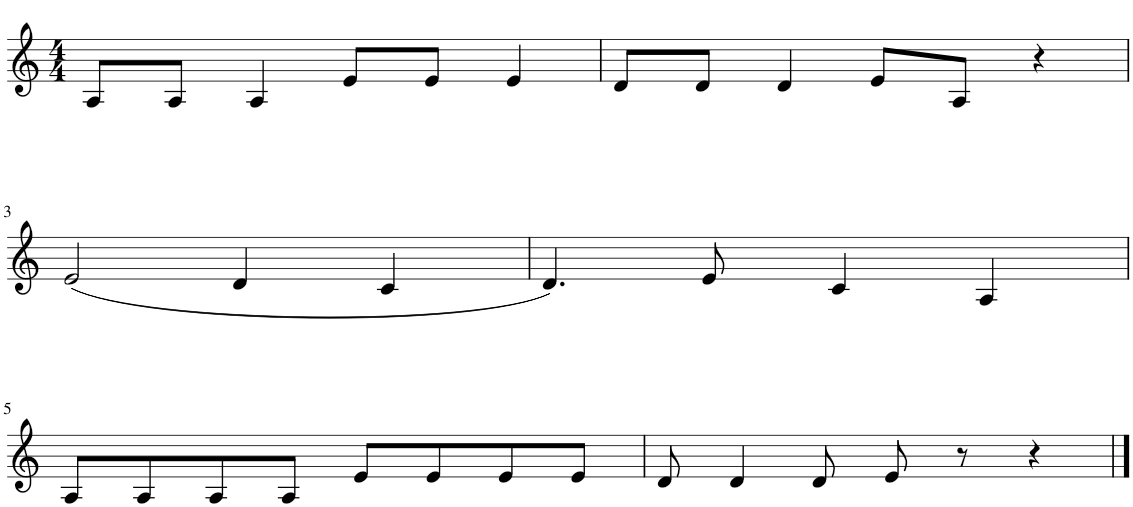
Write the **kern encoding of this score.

**kern
*part1
*staff1
*I"Piano
*I'Pno
*clefG2
*k[]
*M4/4
=1
8A/L
8A/J
4A/
8e/L
8e/J
4e/
=2
8d/L
8d/J
4d/
8e/L
8A/J
4r
!!LO:LB:g=z
=3
(2e/
4d/
4c/
=4
4.d/)
8e/
4c/
4A/
!!LO:LB:g=z
=5
8A/L
8A/
8A/
8A/J
8e/L
8e/
8e/
8e/J
=6
8d/
4d/
8d/
8e/
8r
4r
==
*-
